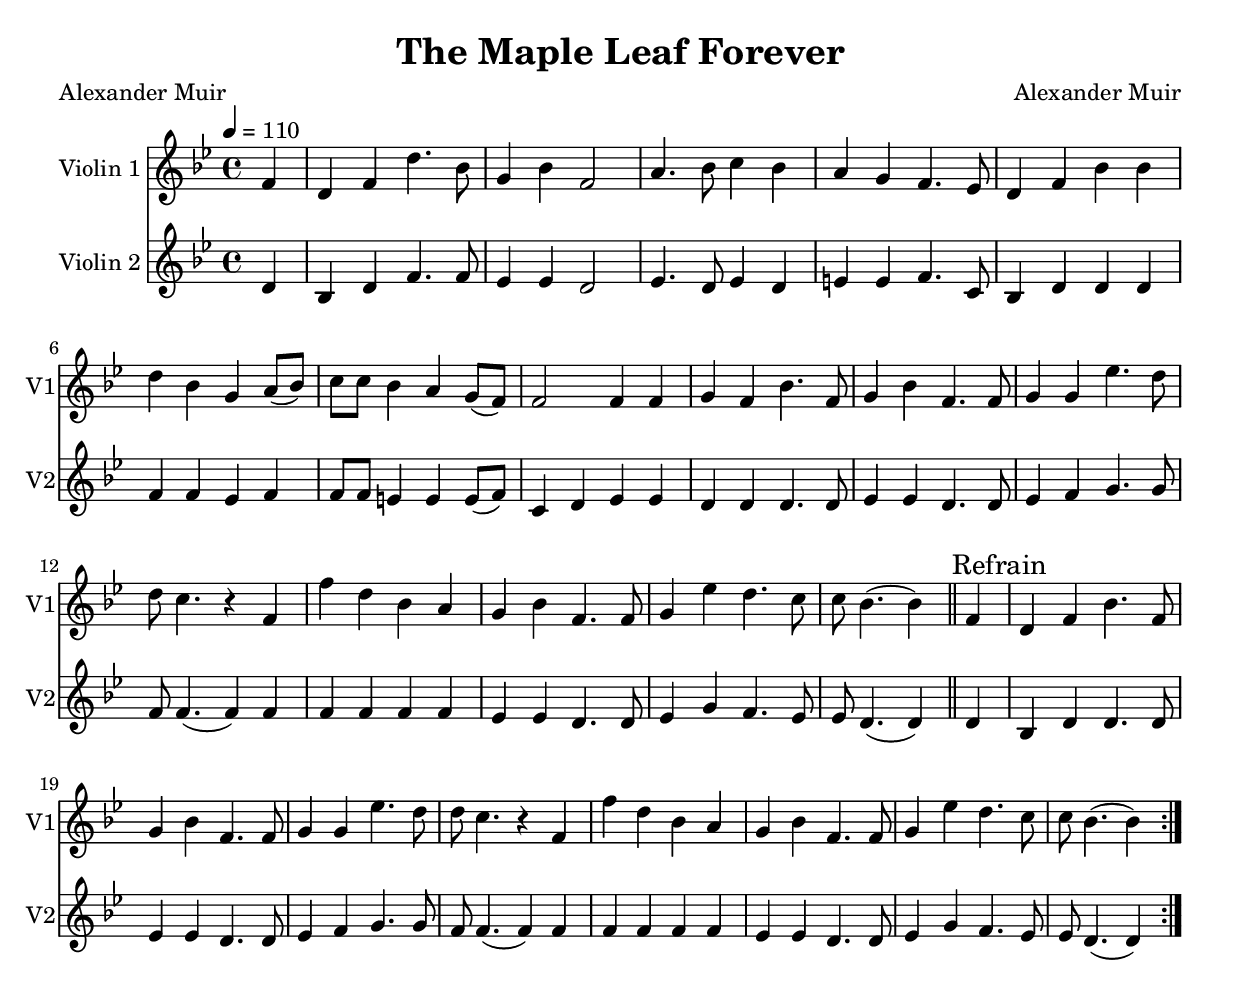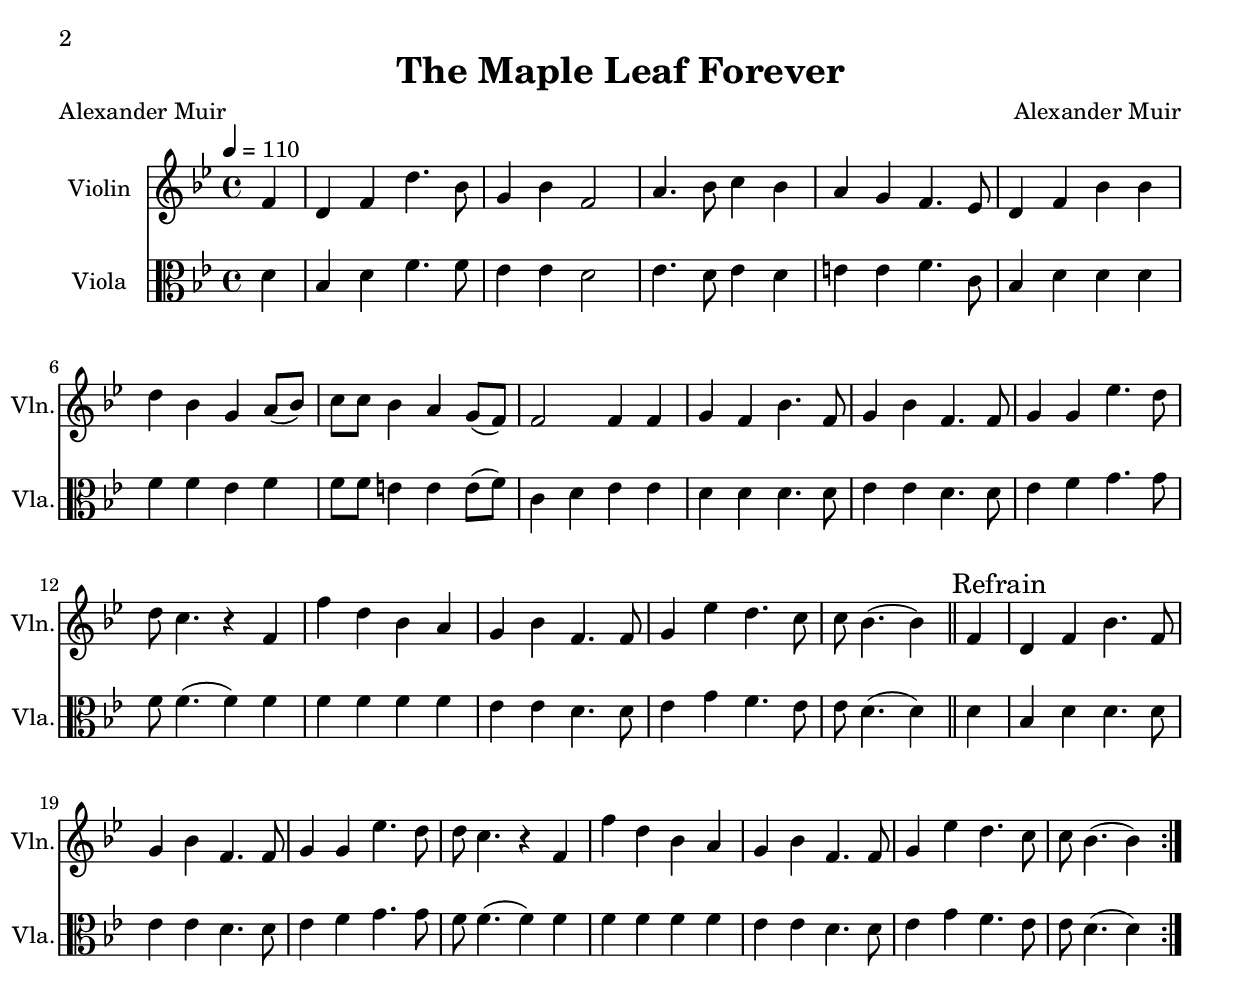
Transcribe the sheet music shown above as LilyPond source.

\version "2.24.0"
\language "english"
\header {
	title = "The Maple Leaf Forever"
	composer = "Alexander Muir"
	poet = "Alexander Muir"
}

violinU = \fixed c' { \repeat volta 2 {
	\tempo 4 = 110
	\time 4/4
	\key bf \major

	\partial 4 f4 |
	d4 f d'4. bf8 | g4  bf f2      | a4.   bf8 c'4 bf | a4 g f4. ef8 |
	d4 f bf    bf | d'4 bf g a8(bf)| c'8 8 bf4 a g8(f)| f2   4   4   |
	g4 f bf4.  f8 | g4  bf f4.  8  | g4 4 ef'4. d'8   | d'8 c'4. r4 f4 |
	f'4  d' bf a  | g4  bf f4.  8  | g4 ef' d'4. c'8  | \partial 2. c'8 bf4.(4) |

	\section
	\sectionLabel "Refrain"

	\partial 4 f4 |
	d4 f bf4. f8 | g4 bf f4. 8 | g4 g  ef'4. d'8 | d'8 c'4. r4 f |
	f'4 d' bf a  | g4 bf f4. 8 | g4 ef' d'4. c'8 | \partial 2. c'8 bf4.(4) |
}}
violinL = \fixed c' {
	\tempo 4 = 110
	\time 4/4
	\key bf \major

	\partial 4 d4 |
	bf,4 d f4. f8 | ef4 ef d2    | ef4. d8 ef4 d | e4 e f4. c8 |
	bf,4 d d d    | f4  f  ef f  | f8 f e4 4 8(f)| c4 d ef ef  |
	d4 4 4. 8     | ef4 ef d4. 8 | ef4 f g4.   8 | f8 4.(4) f4 |
	f4 4 4 4      | ef4 ef d4. 8 | ef4 g f4. ef8 | \partial 2. ef8 d4.(4) |

	\section
	\sectionLabel "Refrain"

	\partial 4 d4 |
	bf,4 d4 4. 8 | ef4 ef d4. 8 | ef4 f g4. 8   | f8 4.(4) 4 |
	f4   4 4 4   | ef4 4 d4. 8 | ef4 g f4. ef8 | \partial 2. ef8 d4.(4) |
}

%violin = \fixed c' { \repeat volta 2 {
%	\tempo 4 = 110
%	\numericTimeSignature
%	\time 4/4
%	\override Accidental.hide-tied-accidental-after-break = ##t
%	\key bf \major
%
%	\partial 4 <d f>4 |
%	<bf, d>4 <d f> <f  d'>4. <f bf >8 | <ef g>4 <ef bf>4 <d f>2 |
%	<ef a>4. <d bf>8 <ef c>4  <d bf>4 | <e a>4 <e g> f4. <c ef>8 |
%	<bf, d>4 <d f> <d bf> | <f d'> <f bf> <ef g>
%}}

\bookpart{ \score{
	%\midi {
	%	\context {
	%		\Score
	%		midiChannelMapping = #'instrument
	%	}
	%}
	\layout {
		\context {
			\Score
		}
	}

	<<
	\new Staff \with {
		instrumentName = "Violin 1"
		shortInstrumentName = "V1"
		midiInstrument = "violin"
	} <<
		\override Accidental.hide-tied-accidental-after-break = ##t
		\new Voice = "violin" {
			\violinU
		}
	>>
	\new Staff \with {
		instrumentName = "Violin 2"
		shortInstrumentName = "V2"
		midiInstrument = "violin"
	} <<
		\override Accidental.hide-tied-accidental-after-break = ##t
		\new Voice = "violin" {
			\violinL
		}
	>>
	>>
}}


\bookpart{ \score{
	\midi {
		\context {
			\Score
			midiChannelMapping = #'instrument
		}
	}
	\layout {
		\context {
			\Score
		}
	}

	<<
	\new Staff \with {
		instrumentName = "Violin"
		shortInstrumentName = "Vln."
		midiInstrument = "violin"
	} <<
		\override Accidental.hide-tied-accidental-after-break = ##t
		\new Voice = "violin" {
			\violinU
		}
	>>
	\new Staff \with {
		instrumentName = "Viola"
		shortInstrumentName = "Vla."
		midiInstrument = "viola"
	} <<
		\override Accidental.hide-tied-accidental-after-break = ##t
		\new Voice = "viola" {
			\clef alto
			\violinL
		}
	>>
	>>
}}
